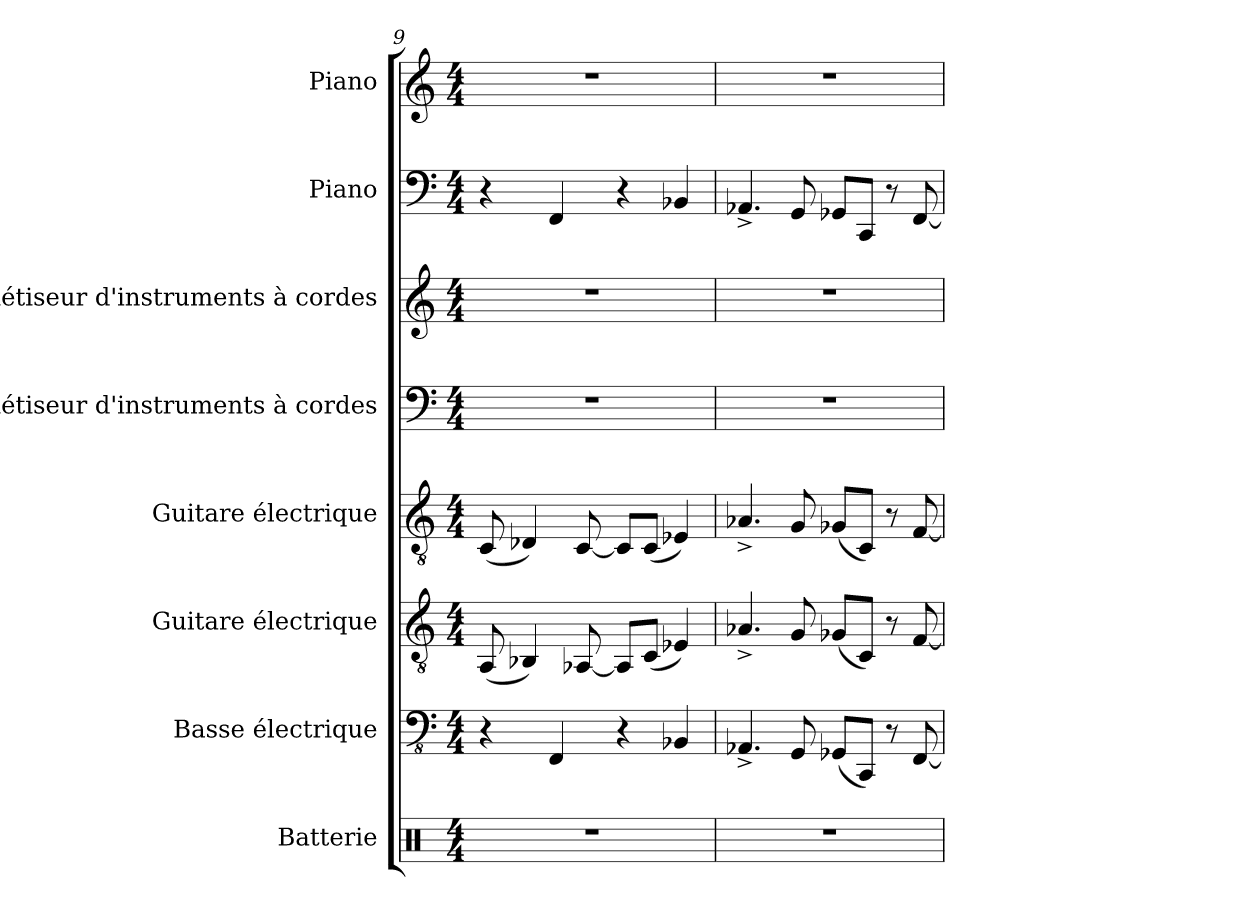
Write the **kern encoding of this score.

**kern	**kern	**kern	**kern	**kern	**kern	**kern	**kern
*part8	*part7	*part6	*part5	*part4	*part3	*part2	*part1
*staff8	*staff7	*staff6	*staff5	*staff4	*staff3	*staff2	*staff1
*I"Batterie	*I"Basse électrique	*I"Guitare électrique	*I"Guitare électrique	*I"Synthétiseur d'instruments à cordes	*I"Synthétiseur d'instruments à cordes	*I"Piano	*I"Piano
*I'Batt.	*I'B. él.	*I'Guit. El.	*I'Guit. El.	*I'Synth.	*I'Synth.	*I'Pia.	*I'Pia.
*clefX	*clefFv4	*clefGv2	*clefGv2	*clefF4	*clefG2	*clefF4	*clefG2
*k[]	*k[]	*k[]	*k[]	*k[]	*k[]	*k[]	*k[]
*M4/4	*M4/4	*M4/4	*M4/4	*M4/4	*M4/4	*M4/4	*M4/4
=9	=9	=9	=9	=9	=9	=9	=9
1r	4r	(8AA/	(8C/	1r	1r	4r	1r
.	.	4BB-X/)	4D-X/)	.	.	.	.
.	4FFF/	.	.	.	.	4FF/	.
.	.	[8AA-X/	[8C/	.	.	.	.
.	4r	8AA-/L]	8C/L]	.	.	4r	.
.	.	(8C/J	(8C/J	.	.	.	.
.	4BBB-X/	4E-X/)	4E-X/)	.	.	4BB-X/	.
!!LO:PB:g=z
=10	=10	=10	=10	=10	=10	=10	=10
1r	4.AAA-X^/	4.A-X^/	4.A-X^/	1r	1r	4.AA-X^/	1r
.	8GGG/	8G/	8G/	.	.	8GG/	.
.	(8GGG-X/L	(8G-X/L	(8G-X/L	.	.	8GG-X/L	.
.	8CCC/J)	8C/J)	8C/J)	.	.	8CC/J	.
.	8r	8r	8r	.	.	8r	.
.	[8FFF/	[8F/	[8F/	.	.	[8FF/	.
=	=	=	=	=	=	=	=
*-	*-	*-	*-	*-	*-	*-	*-
